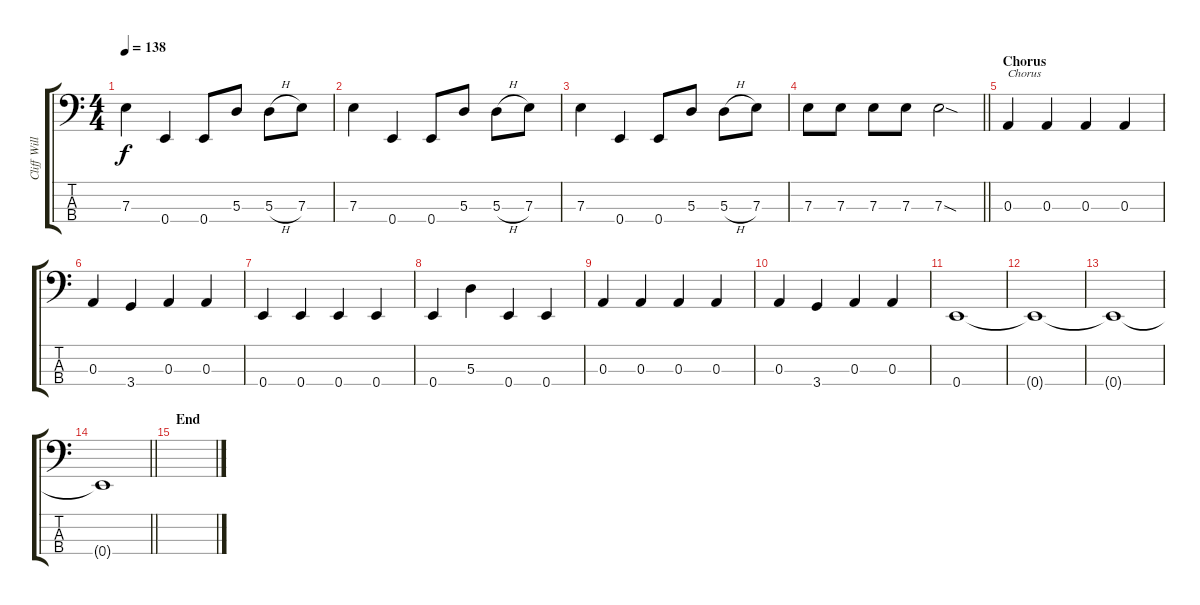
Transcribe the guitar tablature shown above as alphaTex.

\track ("Cliff Williams" "Cliff Will") {instrument electricbasspick}
\staff {score tabs}
\tuning (G2 D2 A1 E1) {hide}
\ts (4 4)
\tempo 138
\clef f4
\ks c
7.3.4{dy f} 0.4.4 0.4.8 5.3.8 5.3{h}.8 7.3.8 |
7.3.4 0.4.4 0.4.8 5.3.8 5.3{h}.8 7.3.8 |
7.3.4 0.4.4 0.4.8 5.3.8 5.3{h}.8 7.3.8 |
\barLineRight lightlight
7.3.8 7.3.8 7.3.8 7.3.8 7.3{sod}.2 |
\section ("" "Chorus")
0.3.4{txt "Chorus"} 0.3.4 0.3.4 0.3.4 |
0.3.4 3.4.4 0.3.4 0.3.4 |
0.4.4 0.4.4 0.4.4 0.4.4 |
0.4.4 5.3.4 0.4.4 0.4.4 |
0.3.4 0.3.4 0.3.4 0.3.4 |
0.3.4 3.4.4 0.3.4 0.3.4 |
0.4.1 |
0.4{t}.1 |
0.4{t}.1 |
\barLineRight lightlight
0.4{t}.1 |
\section ("" "End")
